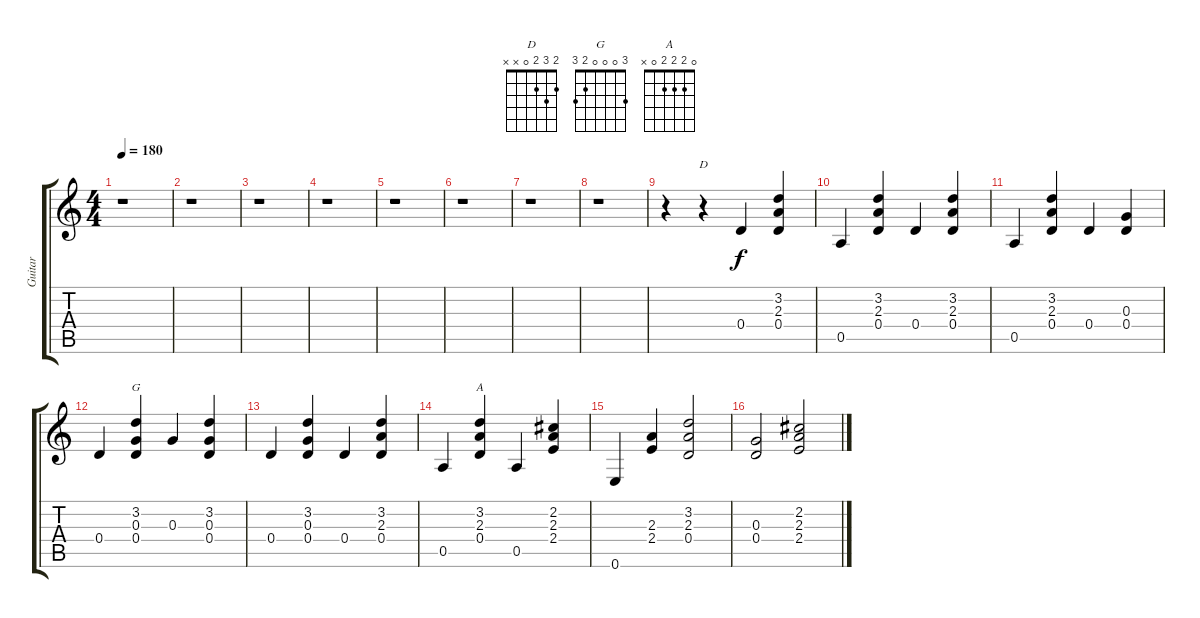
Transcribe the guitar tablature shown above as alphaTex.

\track ("Guitar " "Guitar ") {instrument acousticguitarsteel}
\staff {score tabs}
\tuning (E4 B3 G3 D3 A2 E2) {hide}
\chord ("D" 2 3 2 0 x x)
\chord ("G" 3 0 0 0 2 3)
\chord ("A" 0 2 2 2 0 x)
\ts (4 4)
\tempo 180
\clef g2
\ks c
r.1{dy f instrument acousticguitarsteel} |
r.1 |
r.1 |
r.1 |
r.1 |
r.1 |
r.1 |
r.1 |
r.4 r.4{ch "D"} 0.4.4 (3.2 2.3 0.4).4 |
0.5.4 (3.2 2.3 0.4).4 0.4.4 (3.2 2.3 0.4).4 |
0.5.4 (3.2 2.3 0.4).4 0.4.4 (0.3 0.4).4 |
0.4.4 (3.2 0.3 0.4).4{ch "G"} 0.3.4 (3.2 0.3 0.4).4 |
0.4.4 (3.2 0.3 0.4).4 0.4.4 (3.2 2.3 0.4).4 |
0.5.4 (3.2 2.3 0.4).4{ch "A"} 0.5.4 (2.2 2.3 2.4).4 |
0.6.4 (2.3 2.4).4 (3.2 2.3 0.4).2 |
(0.3 0.4).2 (2.2 2.3 2.4).2
